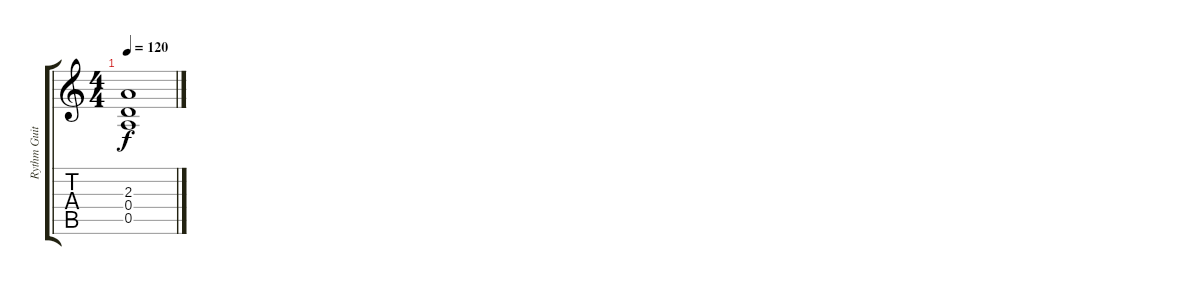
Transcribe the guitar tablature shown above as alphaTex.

\track ("Rythm Guitar" "Rythm Guit") {instrument distortionguitar}
\staff {score tabs}
\tuning (E4 B3 G3 D3 A2 E2) {hide}
\ts (4 4)
\tempo 120
\clef g2
\ks c
(2.3 0.4 0.5).1{dy f}
